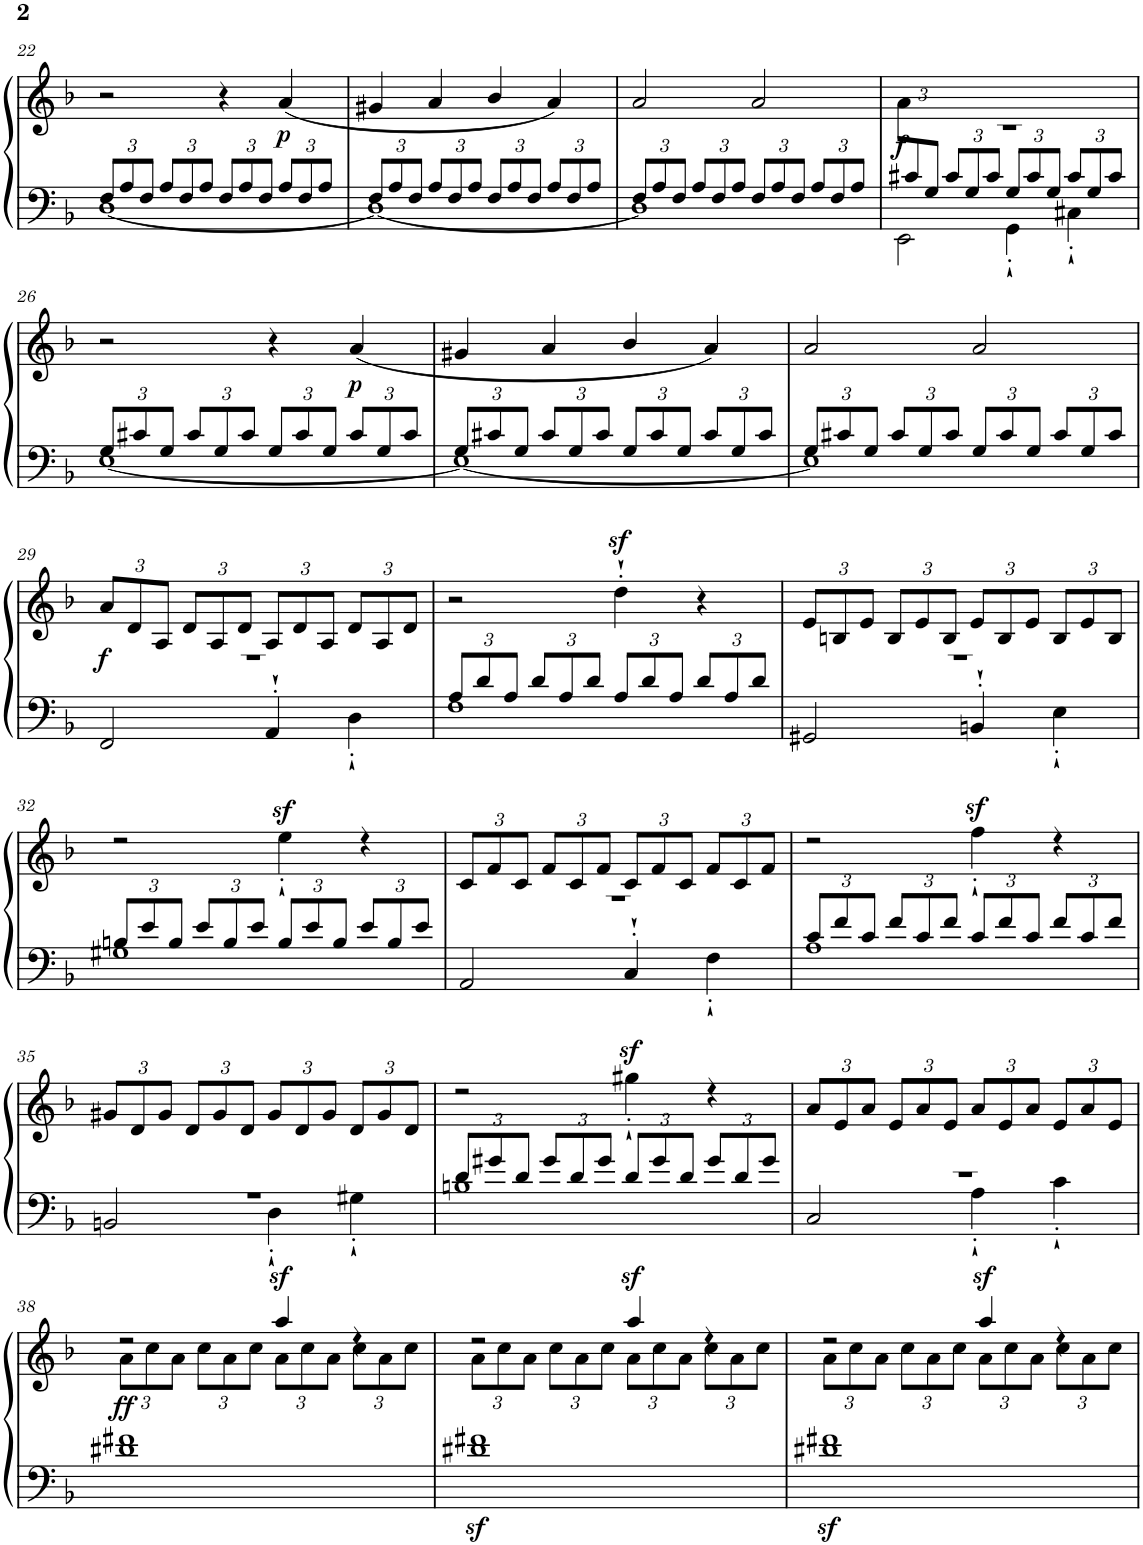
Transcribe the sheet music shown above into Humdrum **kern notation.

**kern	**kern	**dynam
*part1	*part1	*part1
*staff2	*staff1	*staff1/2
*I"Piano	*	*
*I'Pno	*	*
!!LO:PB:g=z
*clefF4	*clefG2	*
*k[b-]	*k[b-]	*
*F:	*F:	*
*M2/2	*M2/2	*
*met(c|)	*met(c|)	*
*Xbrackettup	*	*
=22	=22	=22
*^	*	*
12F/L	[1D	2r	.
12A/	.	.	.
12F/J	.	.	.
12A/L	.	.	.
12F/	.	.	.
12A/J	.	.	.
12F/L	.	4r	.
12A/	.	.	.
12F/J	.	.	.
!	!	!	!LO:DY:b
12A/L	.	(4a/	p
12F/	.	.	.
12A/J	.	.	.
=23	=23	=23	=23
12F/L	1D_	4g#X/	.
12A/	.	.	.
12F/J	.	.	.
12A/L	.	4a/	.
12F/	.	.	.
12A/J	.	.	.
12F/L	.	4b-/	.
12A/	.	.	.
12F/J	.	.	.
12A/L	.	4a/)	.
12F/	.	.	.
12A/J	.	.	.
=24	=24	=24	=24
12F/L	1D]	2a/	.
12A/	.	.	.
12F/J	.	.	.
12A/L	.	.	.
12F/	.	.	.
12A/J	.	.	.
12F/L	.	2a/	.
12A/	.	.	.
12F/J	.	.	.
12A/L	.	.	.
12F/	.	.	.
12A/J	.	.	.
=25	=25	=25	=25
*	*^	*	*
*	*	*	*Xbrackettup	*
!	!	!	!	!LO:DY:a=2
12ryy	1r	2EE\	12a\L	f
12c#X/	.	.	12%11ryy	.
12G/J	.	.	.	.
12c#/L	.	.	.	.
12G/	.	.	.	.
12c#/J	.	.	.	.
12G/L	.	4GG'`\	.	.
12c#/	.	.	.	.
12G/J	.	.	.	.
12c#/L	.	4C#X'`\	.	.
12G/	.	.	.	.
12c#/J	.	.	.	.
*	*v	*v	*	*
!!LO:LB:g=z
=26	=26	=26	=26
12G/L	[1E	2r	.
12c#X/	.	.	.
12G/J	.	.	.
12c#/L	.	.	.
12G/	.	.	.
12c#/J	.	.	.
12G/L	.	4r	.
12c#/	.	.	.
12G/J	.	.	.
!	!	!	!LO:DY:b
12c#/L	.	(4a/	p
12G/	.	.	.
12c#/J	.	.	.
=27	=27	=27	=27
12G/L	1E_	4g#X/	.
12c#X/	.	.	.
12G/J	.	.	.
12c#/L	.	4a/	.
12G/	.	.	.
12c#/J	.	.	.
12G/L	.	4b-/	.
12c#/	.	.	.
12G/J	.	.	.
12c#/L	.	4a/)	.
12G/	.	.	.
12c#/J	.	.	.
=28	=28	=28	=28
12G/L	1E]	2a/	.
12c#X/	.	.	.
12G/J	.	.	.
12c#/L	.	.	.
12G/	.	.	.
12c#/J	.	.	.
12G/L	.	2a/	.
12c#/	.	.	.
12G/J	.	.	.
12c#/L	.	.	.
12G/	.	.	.
12c#/J	.	.	.
!!LO:LB:g=z
=29	=29	=29	=29
!	!	!	!LO:DY:b
1r	2FF/	12a/L	f
.	.	12d/	.
.	.	12A/J	.
.	.	12d/L	.
.	.	12A/	.
.	.	12d/J	.
.	4AA'`/	12A/L	.
.	.	12d/	.
.	.	12A/J	.
.	4D'`\	12d/L	.
.	.	12A/	.
.	.	12d/J	.
=30	=30	=30	=30
12A/L	1F	2r	.
12d/	.	.	.
12A/J	.	.	.
12d/L	.	.	.
12A/	.	.	.
12d/J	.	.	.
12A/L	.	4ddz>'`\	.
12d/	.	.	.
12A/J	.	.	.
12d/L	.	4r	.
12A/	.	.	.
12d/J	.	.	.
=31	=31	=31	=31
1r	2GG#X/	12e/L	.
.	.	12Bn/	.
.	.	12e/J	.
.	.	12B/L	.
.	.	12e/	.
.	.	12B/J	.
.	4BBn'`/	12e/L	.
.	.	12B/	.
.	.	12e/J	.
.	4E'`\	12B/L	.
.	.	12e/	.
.	.	12B/J	.
!!LO:LB:g=z
=32	=32	=32	=32
*	*^	*	*
12Bn/L	2r	1G#X	2ryy	.
12e/	.	.	.	.
12B/J	.	.	.	.
12e/L	.	.	.	.
12B/	.	.	.	.
12e/J	.	.	.	.
12B/L	4ryy	.	4eez>'`\	.
12e/	.	.	.	.
12B/J	.	.	.	.
12e/L	4r	.	4ryy	.
12B/	.	.	.	.
12e/J	.	.	.	.
*	*v	*v	*	*
=33	=33	=33	=33
1r	2AA/	12c/L	.
.	.	12f/	.
.	.	12c/J	.
.	.	12f/L	.
.	.	12c/	.
.	.	12f/J	.
.	4C'`/	12c/L	.
.	.	12f/	.
.	.	12c/J	.
.	4F'`\	12f/L	.
.	.	12c/	.
.	.	12f/J	.
=34	=34	=34	=34
*	*^	*	*
12c/L	2r	1A	2ryy	.
12f/	.	.	.	.
12c/J	.	.	.	.
12f/L	.	.	.	.
12c/	.	.	.	.
12f/J	.	.	.	.
12c/L	4ryy	.	4ffz>'`\	.
12f/	.	.	.	.
12c/J	.	.	.	.
12f/L	4r	.	4ryy	.
12c/	.	.	.	.
12f/J	.	.	.	.
*	*v	*v	*	*
!!LO:LB:g=z
=35	=35	=35	=35
1r	2BBn/	12g#X/L	.
.	.	12d/	.
.	.	12g#/J	.
.	.	12d/L	.
.	.	12g#/	.
.	.	12d/J	.
.	4D'`\	12g#/L	.
.	.	12d/	.
.	.	12g#/J	.
.	4G#X'`\	12d/L	.
.	.	12g#/	.
.	.	12d/J	.
=36	=36	=36	=36
*	*^	*	*
12d/L	2r	1Bn	2ryy	.
12g#X/	.	.	.	.
12d/J	.	.	.	.
12g#/L	.	.	.	.
12d/	.	.	.	.
12g#/J	.	.	.	.
12d/L	4ryy	.	4gg#Xz>'`\	.
12g#/	.	.	.	.
12d/J	.	.	.	.
12g#/L	4r	.	4ryy	.
12d/	.	.	.	.
12g#/J	.	.	.	.
*	*v	*v	*	*
=37	=37	=37	=37
1r	2C/	12a/L	.
.	.	12e/	.
.	.	12a/J	.
.	.	12e/L	.
.	.	12a/	.
.	.	12e/J	.
.	4A'`\	12a/L	.
.	.	12e/	.
.	.	12a/J	.
.	4c'`\	12e/L	.
.	.	12a/	.
.	.	12e/J	.
!!LO:LB:g=z
=38	=38	=38	=38
*	*	*^	*
!	!	!	!	!LO:DY:b
2r	1d#X 1f#X	12a\L	2ryy	ff
.	.	12cc\	.	.
.	.	12a\J	.	.
.	.	12cc\L	.	.
.	.	12a\	.	.
.	.	12cc\J	.	.
!	!	!	!	!LO:DY:a
4ryy	.	12a\L	4aa/	sf
.	.	12cc\	.	.
.	.	12a\J	.	.
4r	.	12cc\L	4ryy	.
.	.	12a\	.	.
.	.	12cc\J	.	.
=39	=39	=39	=39	=39
!	!	!	!	!LO:DY:b=2
2r	1d#X 1f#X	12a\L	2ryy	sf
.	.	12cc\	.	.
.	.	12a\J	.	.
.	.	12cc\L	.	.
.	.	12a\	.	.
.	.	12cc\J	.	.
!	!	!	!	!LO:DY:a
4ryy	.	12a\L	4aa/	sf
.	.	12cc\	.	.
.	.	12a\J	.	.
4r	.	12cc\L	4ryy	.
.	.	12a\	.	.
.	.	12cc\J	.	.
=40	=40	=40	=40	=40
!	!	!	!	!LO:DY:b=2
2r	1d#X 1f#X	12a\L	2ryy	sf
.	.	12cc\	.	.
.	.	12a\J	.	.
.	.	12cc\L	.	.
.	.	12a\	.	.
.	.	12cc\J	.	.
!	!	!	!	!LO:DY:a
4ryy	.	12a\L	4aa/	sf
.	.	12cc\	.	.
.	.	12a\J	.	.
4r	.	12cc\L	4ryy	.
.	.	12a\	.	.
.	.	12cc\J	.	.
*v	*v	*	*	*
*	*v	*v	*
=	=	=
*-	*-	*-
